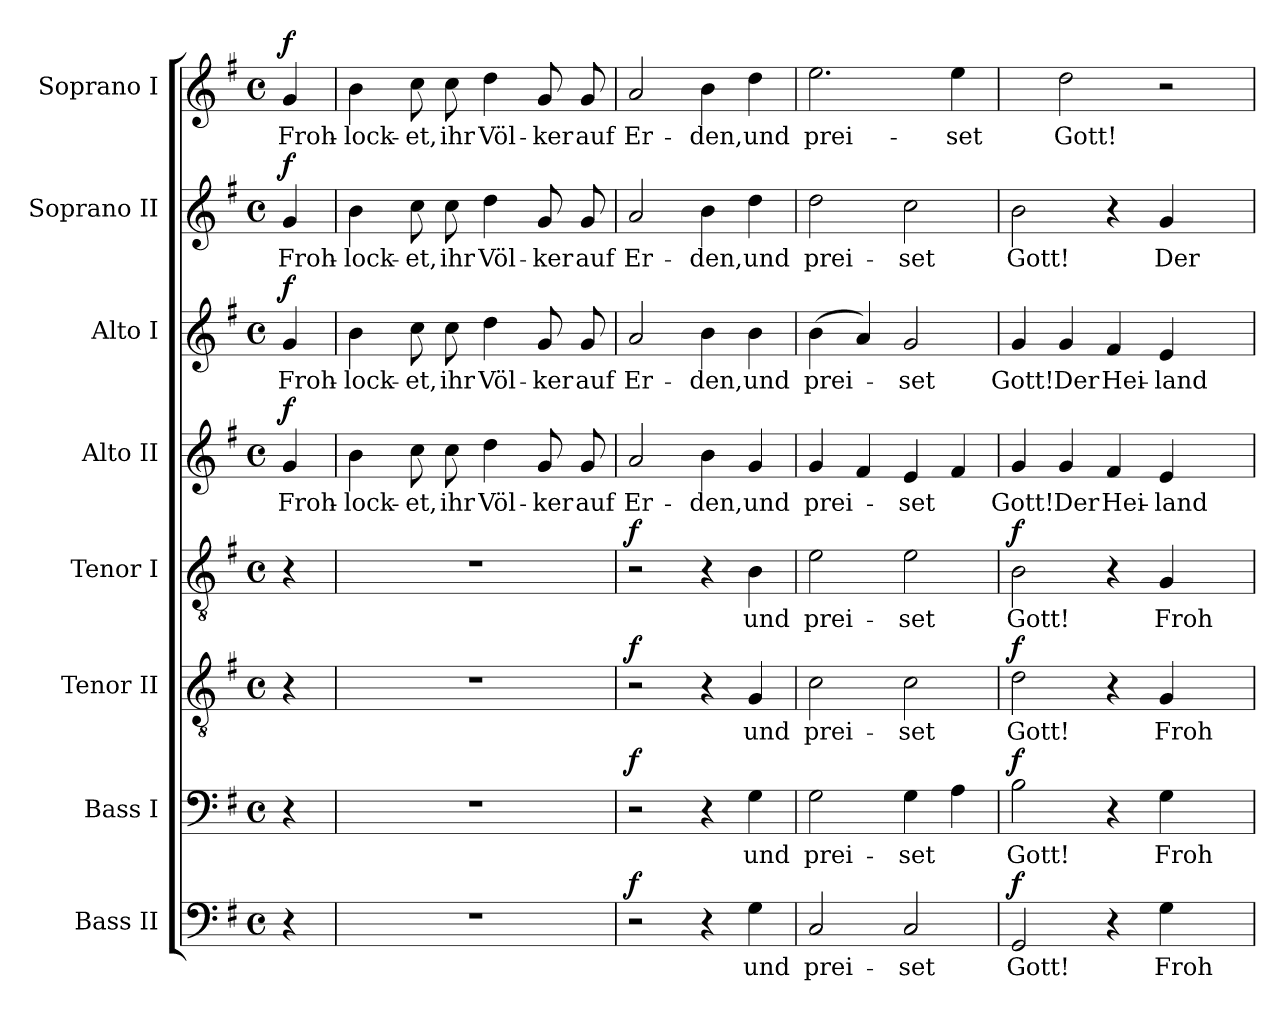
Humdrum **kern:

**kern	**text	**dynam	**kern	**text	**dynam	**kern	**text	**dynam	**kern	**text	**dynam	**kern	**text	**dynam	**kern	**text	**dynam	**kern	**text	**dynam	**kern	**text	**dynam
*part8	*part8	*part8	*part7	*part7	*part7	*part6	*part6	*part6	*part5	*part5	*part5	*part4	*part4	*part4	*part3	*part3	*part3	*part2	*part2	*part2	*part1	*part1	*part1
*staff8	*staff8	*staff8	*staff7	*staff7	*staff7	*staff6	*staff6	*staff6	*staff5	*staff5	*staff5	*staff4	*staff4	*staff4	*staff3	*staff3	*staff3	*staff2	*staff2	*staff2	*staff1	*staff1	*staff1
*I"Bass II	*	*	*I"Bass I	*	*	*I"Tenor II	*	*	*I"Tenor I	*	*	*I"Alto II	*	*	*I"Alto I	*	*	*I"Soprano II	*	*	*I"Soprano I	*	*
*clefF4	*	*	*clefF4	*	*	*clefGv2	*	*	*clefGv2	*	*	*clefG2	*	*	*clefG2	*	*	*clefG2	*	*	*clefG2	*	*
*k[f#]	*	*	*k[f#]	*	*	*k[f#]	*	*	*k[f#]	*	*	*k[f#]	*	*	*k[f#]	*	*	*k[f#]	*	*	*k[f#]	*	*
*G:	*	*	*G:	*	*	*G:	*	*	*G:	*	*	*G:	*	*	*G:	*	*	*G:	*	*	*G:	*	*
*M4/4	*	*	*M4/4	*	*	*M4/4	*	*	*M4/4	*	*	*M4/4	*	*	*M4/4	*	*	*M4/4	*	*	*M4/4	*	*
*met(c)	*	*	*met(c)	*	*	*met(c)	*	*	*met(c)	*	*	*met(c)	*	*	*met(c)	*	*	*met(c)	*	*	*met(c)	*	*
=	=	=	=	=	=	=	=	=	=	=	=	=	=	=	=	=	=	=	=	=	=	=	=
!	!	!	!	!	!	!	!	!	!	!	!	!	!LO:LY:b	!LO:DY:a	!	!LO:LY:b	!LO:DY:a	!	!LO:LY:b	!LO:DY:a	!	!LO:LY:b	!LO:DY:a
4r	.	.	4r	.	.	4r	.	.	4r	.	.	4g/	Froh-	f	4g/	Froh-	f	4g/	Froh-	f	4g/	Froh-	f
=1	=1	=1	=1	=1	=1	=1	=1	=1	=1	=1	=1	=1	=1	=1	=1	=1	=1	=1	=1	=1	=1	=1	=1
!	!	!	!	!	!	!	!	!	!	!	!	!	!LO:LY:b	!	!	!LO:LY:b	!	!	!LO:LY:b	!	!	!LO:LY:b	!
1r	.	.	1r	.	.	1r	.	.	1r	.	.	4b\	-lock-	.	4b\	-lock-	.	4b\	-lock-	.	4b\	-lock-	.
!	!	!	!	!	!	!	!	!	!	!	!	!	!LO:LY:b	!	!	!LO:LY:b	!	!	!LO:LY:b	!	!	!LO:LY:b	!
.	.	.	.	.	.	.	.	.	.	.	.	8cc\	-et,	.	8cc\	-et,	.	8cc\	-et,	.	8cc\	-et,	.
!	!	!	!	!	!	!	!	!	!	!	!	!	!LO:LY:b	!	!	!LO:LY:b	!	!	!LO:LY:b	!	!	!LO:LY:b	!
.	.	.	.	.	.	.	.	.	.	.	.	8cc\	ihr	.	8cc\	ihr	.	8cc\	ihr	.	8cc\	ihr	.
!	!	!	!	!	!	!	!	!	!	!	!	!	!LO:LY:b	!	!	!LO:LY:b	!	!	!LO:LY:b	!	!	!LO:LY:b	!
.	.	.	.	.	.	.	.	.	.	.	.	4dd\	Völ-	.	4dd\	Völ-	.	4dd\	Völ-	.	4dd\	Völ-	.
!	!	!	!	!	!	!	!	!	!	!	!	!	!LO:LY:b	!	!	!LO:LY:b	!	!	!LO:LY:b	!	!	!LO:LY:b	!
.	.	.	.	.	.	.	.	.	.	.	.	8g/	-ker	.	8g/	-ker	.	8g/	-ker	.	8g/	-ker	.
!	!	!	!	!	!	!	!	!	!	!	!	!	!LO:LY:b	!	!	!LO:LY:b	!	!	!LO:LY:b	!	!	!LO:LY:b	!
.	.	.	.	.	.	.	.	.	.	.	.	8g/	auf	.	8g/	auf	.	8g/	auf	.	8g/	auf	.
=2	=2	=2	=2	=2	=2	=2	=2	=2	=2	=2	=2	=2	=2	=2	=2	=2	=2	=2	=2	=2	=2	=2	=2
!	!	!LO:DY:a	!	!	!LO:DY:a	!	!	!LO:DY:a	!	!	!LO:DY:a	!	!LO:LY:b	!	!	!LO:LY:b	!	!	!LO:LY:b	!	!	!LO:LY:b	!
2r	.	f	2r	.	f	2r	.	f	2r	.	f	2a/	Er-	.	2a/	Er-	.	2a/	Er-	.	2a/	Er-	.
!	!	!	!	!	!	!	!	!	!	!	!	!	!LO:LY:b	!	!	!LO:LY:b	!	!	!LO:LY:b	!	!	!LO:LY:b	!
4r	.	.	4r	.	.	4r	.	.	4r	.	.	4b\	-den,	.	4b\	-den,	.	4b\	-den,	.	4b\	-den,	.
!	!LO:LY:b	!	!	!LO:LY:b	!	!	!LO:LY:b	!	!	!LO:LY:b	!	!	!LO:LY:b	!	!	!LO:LY:b	!	!	!LO:LY:b	!	!	!LO:LY:b	!
4G\	und	.	4G\	und	.	4G/	und	.	4B\	und	.	4g/	und	.	4b\	und	.	4dd\	und	.	4dd\	und	.
=3	=3	=3	=3	=3	=3	=3	=3	=3	=3	=3	=3	=3	=3	=3	=3	=3	=3	=3	=3	=3	=3	=3	=3
!	!LO:LY:b	!	!	!LO:LY:b	!	!	!LO:LY:b	!	!	!LO:LY:b	!	!	!LO:LY:b	!	!	!LO:LY:b	!	!	!LO:LY:b	!	!	!LO:LY:b	!
2C/	prei-	.	2G\	prei-	.	2c\	prei-	.	2e\	prei-	.	4g/	prei-	.	(>4b\	prei-	.	2dd\	prei-	.	2.ee\	prei-	.
.	.	.	.	.	.	.	.	.	.	.	.	4f#/	.	.	4a/)	.	.	.	.	.	.	.	.
!	!LO:LY:b	!	!	!LO:LY:b	!	!	!LO:LY:b	!	!	!LO:LY:b	!	!	!LO:LY:b	!	!	!LO:LY:b	!	!	!LO:LY:b	!	!	!	!
2C/	-set	.	4G\	-set	.	2c\	-set	.	2e\	-set	.	4e/	-set	.	2g/	-set	.	2cc\	-set	.	.	.	.
!	!	!	!	!	!	!	!	!	!	!	!	!	!	!	!	!	!	!	!	!	!	!LO:LY:b	!
.	.	.	4A\	.	.	.	.	.	.	.	.	4f#/	.	.	.	.	.	.	.	.	4ee\	-set	.
=4	=4	=4	=4	=4	=4	=4	=4	=4	=4	=4	=4	=4	=4	=4	=4	=4	=4	=4	=4	=4	=4	=4	=4
!	!LO:LY:b	!LO:DY:a	!	!LO:LY:b	!LO:DY:a	!	!LO:LY:b	!LO:DY:a	!	!LO:LY:b	!LO:DY:a	!	!LO:LY:b	!	!	!LO:LY:b	!	!	!LO:LY:b	!	!	!	!
2GG/	Gott!	f	2B\	Gott!	f	2d\	Gott!	f	2B\	Gott!	f	4g/	Gott!	.	4g/	Gott!	.	2b\	Gott!	.	4ryy	.	.
!	!	!	!	!	!	!	!	!	!	!	!	!	!LO:LY:b	!	!	!LO:LY:b	!	!	!	!	!	!LO:LY:b	!
.	.	.	.	.	.	.	.	.	.	.	.	4g/	Der	.	4g/	Der	.	.	.	.	2dd\	Gott!	.
!	!	!	!	!	!	!	!	!	!	!	!	!	!LO:LY:b	!	!	!LO:LY:b	!	!	!	!	!	!	!
4r	.	.	4r	.	.	4r	.	.	4r	.	.	4f#/	Hei-	.	4f#/	Hei-	.	4r	.	.	.	.	.
!	!LO:LY:b	!	!	!LO:LY:b	!	!	!LO:LY:b	!	!	!LO:LY:b	!	!	!LO:LY:b	!	!	!LO:LY:b	!	!	!LO:LY:b	!	!	!	!
4G\	Froh-	.	4G\	Froh-	.	4G/	Froh-	.	4G/	Froh-	.	4e/	-land	.	4e/	-land	.	4g/	Der	.	2r	.	.
4ryy	.	.	4ryy	.	.	4ryy	.	.	4ryy	.	.	4ryy	.	.	4ryy	.	.	4ryy	.	.	.	.	.
=	=	=	=	=	=	=	=	=	=	=	=	=	=	=	=	=	=	=	=	=	=	=	=
*-	*-	*-	*-	*-	*-	*-	*-	*-	*-	*-	*-	*-	*-	*-	*-	*-	*-	*-	*-	*-	*-	*-	*-
